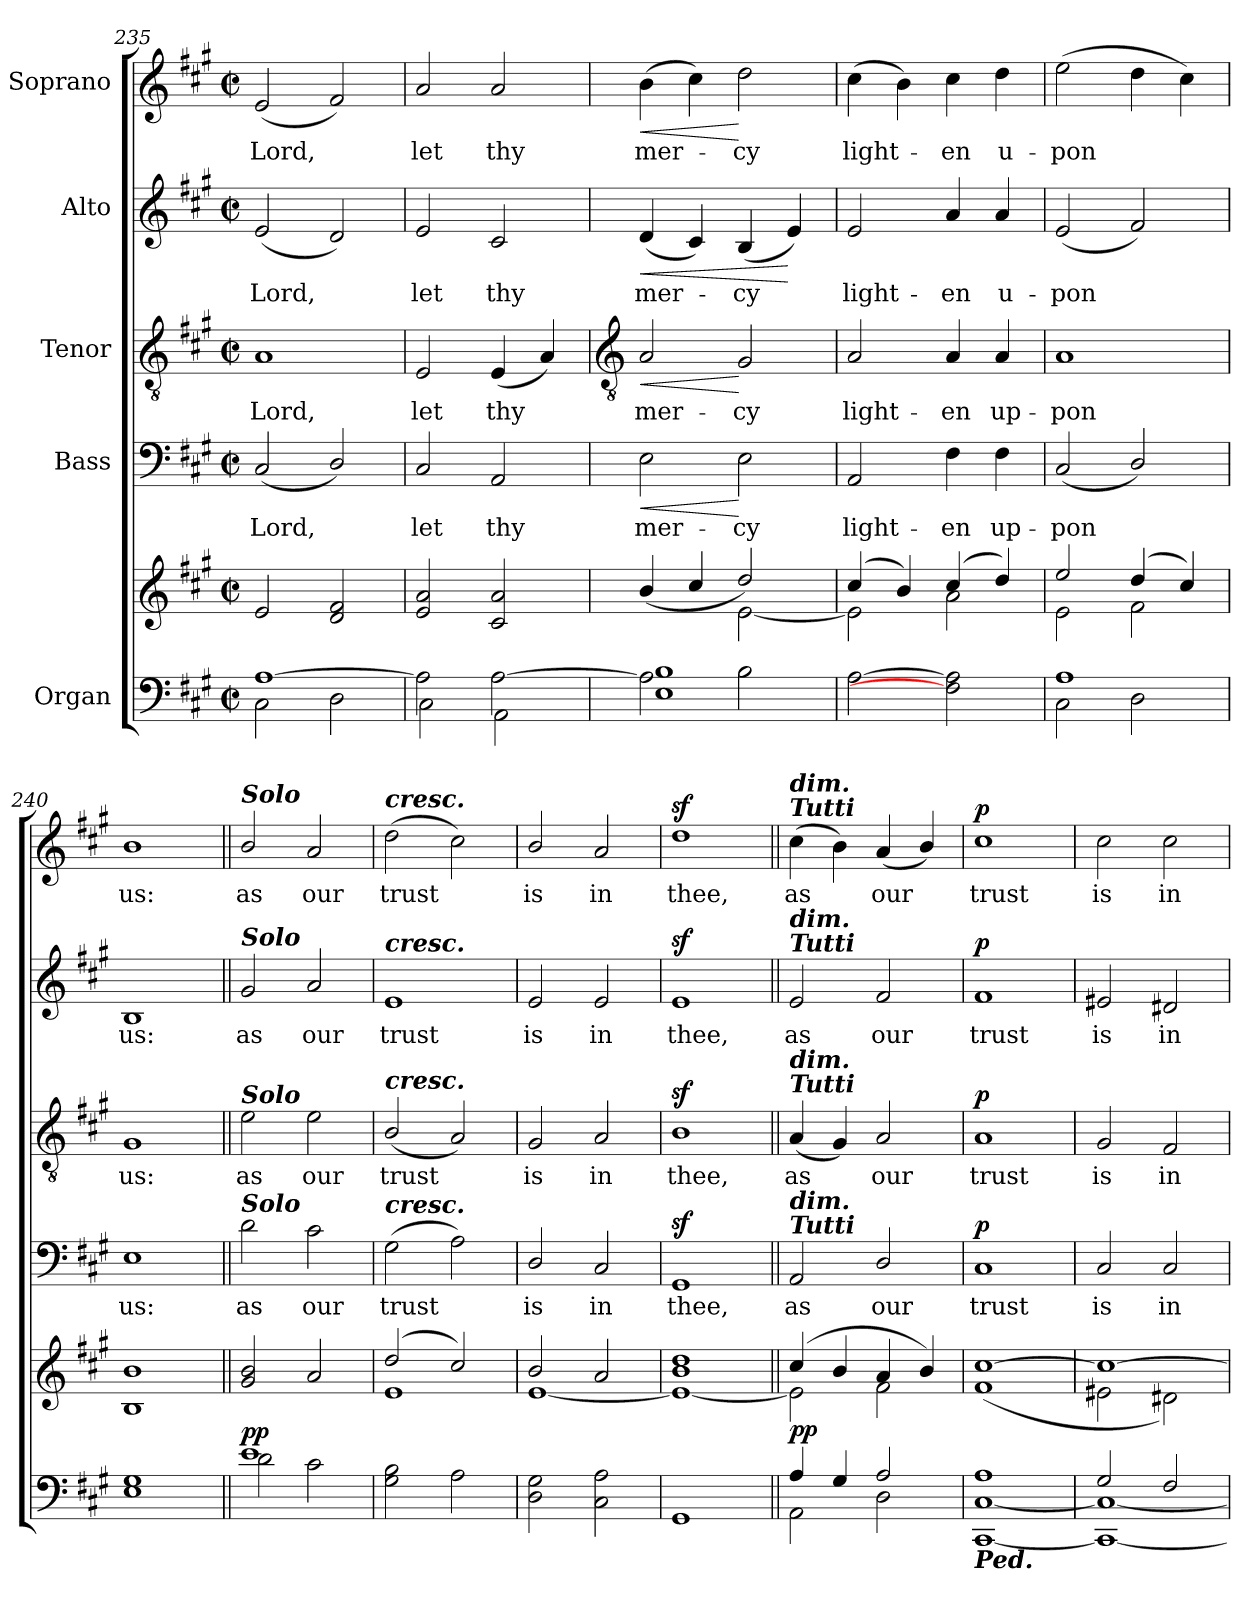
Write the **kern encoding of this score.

**kern	**kern	**dynam	**kern	**text	**dynam	**kern	**text	**dynam	**kern	**text	**dynam	**kern	**text	**dynam
*part5	*part5	*part5	*part4	*part4	*part4	*part3	*part3	*part3	*part2	*part2	*part2	*part1	*part1	*part1
*staff6	*staff5	*staff5/6	*staff4	*staff4	*staff4	*staff3	*staff3	*staff3	*staff2	*staff2	*staff2	*staff1	*staff1	*staff1
*I"Organ	*	*	*I"Bass	*	*	*I"Tenor	*	*	*I"Alto	*	*	*I"Soprano	*	*
*clefF4	*clefG2	*	*clefF4	*	*	*clefGv2	*	*	*clefG2	*	*	*clefG2	*	*
*k[f#c#g#]	*k[f#c#g#]	*	*k[f#c#g#]	*	*	*k[f#c#g#]	*	*	*k[f#c#g#]	*	*	*k[f#c#g#]	*	*
*A:	*A:	*	*A:	*	*	*A:	*	*	*A:	*	*	*A:	*	*
*M2/2	*M2/2	*	*M2/2	*	*	*M2/2	*	*	*M2/2	*	*	*M2/2	*	*
*met(c|)	*met(c|)	*	*met(c|)	*	*	*met(c|)	*	*	*met(c|)	*	*	*met(c|)	*	*
=235	=235	=235	=235	=235	=235	=235	=235	=235	=235	=235	=235	=235	=235	=235
*^	*^	*	*	*	*	*	*	*	*	*	*	*	*	*
!	!	!	!	!	!	!LO:LY:b	!	!	!LO:LY:b	!	!	!LO:LY:b	!	!	!LO:LY:b	!
[1A/	2C#\	2e/	2ryy	.	(<2C#	Lord,	.	1A	Lord,	.	(<2e	Lord,	.	(<2e	Lord,	.
.	2D\	2d/ 2f#/	2ryy	.	2D/)	.	.	.	.	.	2d)	.	.	2f#)	.	.
=236	=236	=236	=236	=236	=236	=236	=236	=236	=236	=236	=236	=236	=236	=236	=236	=236
!	!	!	!	!	!	!LO:LY:b	!	!	!LO:LY:b	!	!	!LO:LY:b	!	!	!LO:LY:b	!
2A\]	2C#\	2e/ 2a/	2ryy	.	2C#	let	.	2E	let	.	2e	let	.	2a	let	.
!	!	!	!	!	!	!LO:LY:b	!	!	!LO:LY:b	!	!	!LO:LY:b	!	!	!LO:LY:b	!
[2A\	2AA\	2c#/ 2a/	2ryy	.	2AA	thy	.	(<4E	thy	.	2c#	thy	.	2a	thy	.
.	.	.	.	.	.	.	.	4A)	.	.	.	.	.	.	.	.
!!LO:LB:g=z
=237	=237	=237	=237	=237	=237	=237	=237	=237	=237	=237	=237	=237	=237	=237	=237	=237
*	*	*	*	*	*	*	*	*clefGv2	*	*	*	*	*	*	*	*
!	!	!	!	!	!	!LO:LY:b	!LO:HP:b	!	!LO:LY:b	!LO:HP:b	!	!LO:LY:b	!LO:HP:b	!	!LO:LY:b	!LO:HP:b
2A\]	1E\ 1B\	(>4b/	2ryy	.	2E	mer-	<	2A	mer-	<	(<4d	mer-	<	(>4b	mer-	<
.	.	4cc#/	.	.	.	.	.	.	.	.	4c#)	.	.	4cc#)	.	.
!	!	!	!	!	!	!LO:LY:b	!	!	!LO:LY:b	!	!	!LO:LY:b	!	!	!LO:LY:b	!
2B\	.	2dd/)	[2e\	.	2E	-cy	[	2G#	-cy	[	(4B	cy	.	2dd	cy	[
.	.	.	.	.	.	.	.	.	.	.	4e)	.	[	.	.	.
=238	=238	=238	=238	=238	=238	=238	=238	=238	=238	=238	=238	=238	=238	=238	=238	=238
!	!	!	!	!	!	!LO:LY:b	!	!	!LO:LY:b	!	!	!LO:LY:b	!	!	!LO:LY:b	!
[2A\	1ryy	(>4cc#/	2e\]	.	2AA	light-	.	2A	light-	.	2e	light-	.	(>4cc#	light-	.
.	.	4b/)	.	.	.	.	.	.	.	.	.	.	.	4b)	.	.
!	!	!	!	!	!	!LO:LY:b	!	!	!LO:LY:b	!	!	!LO:LY:b	!	!	!LO:LY:b	!
2F#\] 2A\]	.	(>4cc#/	2a\	.	4F#	-en	.	4A	-en	.	4a	-en	.	4cc#	en	.
!	!	!	!	!	!	!LO:LY:b	!	!	!LO:LY:b	!	!	!LO:LY:b	!	!	!LO:LY:b	!
.	.	4dd/)	.	.	4F#	up-	.	4A	up-	.	4a	u-	.	4dd	u-	.
=239	=239	=239	=239	=239	=239	=239	=239	=239	=239	=239	=239	=239	=239	=239	=239	=239
!	!	!	!	!	!	!LO:LY:b	!	!	!LO:LY:b	!	!	!LO:LY:b	!	!	!LO:LY:b	!
1A/	2C#\	2ee/	2e\	.	(<2C#	-pon	.	1A	-pon	.	(<2e	-pon	.	(>2ee	-pon	.
.	2D\	(>4dd/	2f#\	.	2D/)	.	.	.	.	.	2f#)	.	.	4dd	.	.
.	.	4cc#/)	.	.	.	.	.	.	.	.	.	.	.	4cc#)	.	.
=240	=240	=240	=240	=240	=240	=240	=240	=240	=240	=240	=240	=240	=240	=240	=240	=240
!	!	!	!	!	!	!LO:LY:b	!	!	!LO:LY:b	!	!	!LO:LY:b	!	!	!LO:LY:b	!
1G#/	1E\	1b/	1B\	.	1E	us:	.	1G#	us:	.	1B	us:	.	1b	us:	.
=241||	=241||	=241||	=241||	=241||	=241||	=241||	=241||	=241||	=241||	=241||	=241||	=241||	=241||	=241||	=241||	=241||
!	!	!	!	!	!	!	!	!	!	!	!	!	!	!LO:TX:a:Bi:t=Solo	!	!
!	!	!	!	!	!	!	!	!	!	!	!LO:TX:a:Bi:t=Solo	!	!	!	!	!
!	!	!	!	!	!	!	!	!LO:TX:a:Bi:t=Solo	!	!	!	!	!	!	!	!
!	!	!	!	!	!LO:TX:a:Bi:t=Solo	!	!	!	!	!	!	!	!	!	!	!
!	!	!	!	!LO:DY:a=2	!	!LO:LY:b	!	!	!LO:LY:b	!	!	!LO:LY:b	!	!	!LO:LY:b	!
1e/	2d\	2g#/ 2b/	2ryy	pp	2d	as	.	2e	as	.	2g#	as	.	2b/	as	.
!	!	!	!	!	!	!LO:LY:b	!	!	!LO:LY:b	!	!	!LO:LY:b	!	!	!LO:LY:b	!
.	2c#\	2a/	2ryy	.	2c#	our	.	2e	our	.	2a	our	.	2a	our	.
=242	=242	=242	=242	=242	=242	=242	=242	=242	=242	=242	=242	=242	=242	=242	=242	=242
!	!	!	!	!	!	!	!	!	!	!	!	!	!	!LO:TX:a:Bi:t=cresc.	!	!
!	!	!	!	!	!	!	!	!	!	!	!LO:TX:a:Bi:t=cresc.	!	!	!	!	!
!	!	!	!	!	!	!	!	!LO:TX:a:Bi:t=cresc.	!	!	!	!	!	!	!	!
!	!	!	!	!	!LO:TX:a:Bi:t=cresc.	!	!	!	!	!	!	!	!	!	!	!
!	!	!	!	!	!	!LO:LY:b	!	!	!LO:LY:b	!	!	!LO:LY:b	!	!	!LO:LY:b	!
2G#\ 2B\	1ryy	(>2dd/	1e\	.	(>2G#	trust	.	(<2B/	trust	.	1e	trust	.	(>2dd	trust	.
2A\	.	2cc#/)	.	.	2A)	.	.	2A)	.	.	.	.	.	2cc#)	.	.
=243	=243	=243	=243	=243	=243	=243	=243	=243	=243	=243	=243	=243	=243	=243	=243	=243
!	!	!	!	!	!	!LO:LY:b	!	!	!LO:LY:b	!	!	!LO:LY:b	!	!	!LO:LY:b	!
2D\ 2G#\	1ryy	2b/	[1e\	.	2D/	is	.	2G#	is	.	2e	is	.	2b/	is	.
!	!	!	!	!	!	!LO:LY:b	!	!	!LO:LY:b	!	!	!LO:LY:b	!	!	!LO:LY:b	!
2C#\ 2A\	.	2a/	.	.	2C#	in	.	2A	in	.	2e	in	.	2a	in	.
=244	=244	=244	=244	=244	=244	=244	=244	=244	=244	=244	=244	=244	=244	=244	=244	=244
!	!	!	!	!	!	!LO:LY:b	!	!	!LO:LY:b	!	!	!LO:LY:b	!	!	!LO:LY:b	!
1GG#/	1ryy	1b/ 1dd/	1e\_	.	1GG#z<	thee,	.	1Bz<	thee,	.	1ez<	thee,	.	1ddz<	thee,	.
=245||	=245||	=245||	=245||	=245||	=245||	=245||	=245||	=245||	=245||	=245||	=245||	=245||	=245||	=245||	=245||	=245||
!	!	!	!	!	!	!	!	!	!	!	!	!	!	!LO:TX:a:Bi:t=Tutti	!	!
!	!	!	!	!	!	!	!	!	!	!	!	!	!	!LO:TX:a:Bi:t=dim.	!	!
!	!	!	!	!	!	!	!	!	!	!	!LO:TX:a:Bi:t=Tutti	!	!	!	!	!
!	!	!	!	!	!	!	!	!	!	!	!LO:TX:a:Bi:t=dim.	!	!	!	!	!
!	!	!	!	!	!	!	!	!LO:TX:a:Bi:t=Tutti	!	!	!	!	!	!	!	!
!	!	!	!	!	!	!	!	!LO:TX:a:Bi:t=dim.	!	!	!	!	!	!	!	!
!	!	!	!	!	!LO:TX:a:Bi:t=Tutti	!	!	!	!	!	!	!	!	!	!	!
!	!	!	!	!	!LO:TX:a:Bi:t=dim.	!	!	!	!	!	!	!	!	!	!	!
!	!	!	!	!LO:DY:a=2	!	!LO:LY:b	!	!	!LO:LY:b	!	!	!LO:LY:b	!	!	!LO:LY:b	!
!	!	!	!	!LO:DY:n=1:b	!	!	!	!	!	!	!	!	!	!	!	!
4A/	2AA\	(>4cc#/	2e\]	p p	2AA	as	.	(<4A	as	.	2e	as	.	(>4cc#	as	.
4G#/	.	4b/	.	.	.	.	.	4G#)	.	.	.	.	.	4b)	.	.
!	!	!	!	!	!	!LO:LY:b	!	!	!LO:LY:b	!	!	!LO:LY:b	!	!	!LO:LY:b	!
2A/	2D\	4a/	2f#\	.	2D/	our	.	2A	our	.	2f#	our	.	(<4a	our	.
.	.	4b/)	.	.	.	.	.	.	.	.	.	.	.	4b/)	.	.
=246	=246	=246	=246	=246	=246	=246	=246	=246	=246	=246	=246	=246	=246	=246	=246	=246
!LO:TX:b:Bi:t=Ped.	!	!	!	!	!	!	!	!	!	!	!	!	!	!	!	!
!	!	!	!	!	!	!LO:LY:b	!LO:DY:b	!	!LO:LY:b	!LO:DY:b	!	!LO:LY:b	!LO:DY:b	!	!LO:LY:b	!LO:DY:b
1A/	[1CC#\ [1C#\	[1cc#/	(<1f#\	.	1C#	trust	p	1A	trust	p	1f#	trust	p	1cc#	trust	p
=247	=247	=247	=247	=247	=247	=247	=247	=247	=247	=247	=247	=247	=247	=247	=247	=247
!	!	!	!	!	!	!LO:LY:b	!	!	!LO:LY:b	!	!	!LO:LY:b	!	!	!LO:LY:b	!
2G#/	1CC#/_ 1C#/_	1cc#/_	2e#X\	.	2C#	is	.	2G#	is	.	2e#X	is	.	2cc#	is	.
!	!	!	!	!	!	!LO:LY:b	!	!	!LO:LY:b	!	!	!LO:LY:b	!	!	!LO:LY:b	!
2F#/	.	.	2d#X\)	.	2C#	in	.	2F#	in	.	2d#X	in	.	2cc#	in	.
*v	*v	*	*	*	*	*	*	*	*	*	*	*	*	*	*	*
*	*v	*v	*	*	*	*	*	*	*	*	*	*	*	*	*
=	=	=	=	=	=	=	=	=	=	=	=	=	=	=
*-	*-	*-	*-	*-	*-	*-	*-	*-	*-	*-	*-	*-	*-	*-
